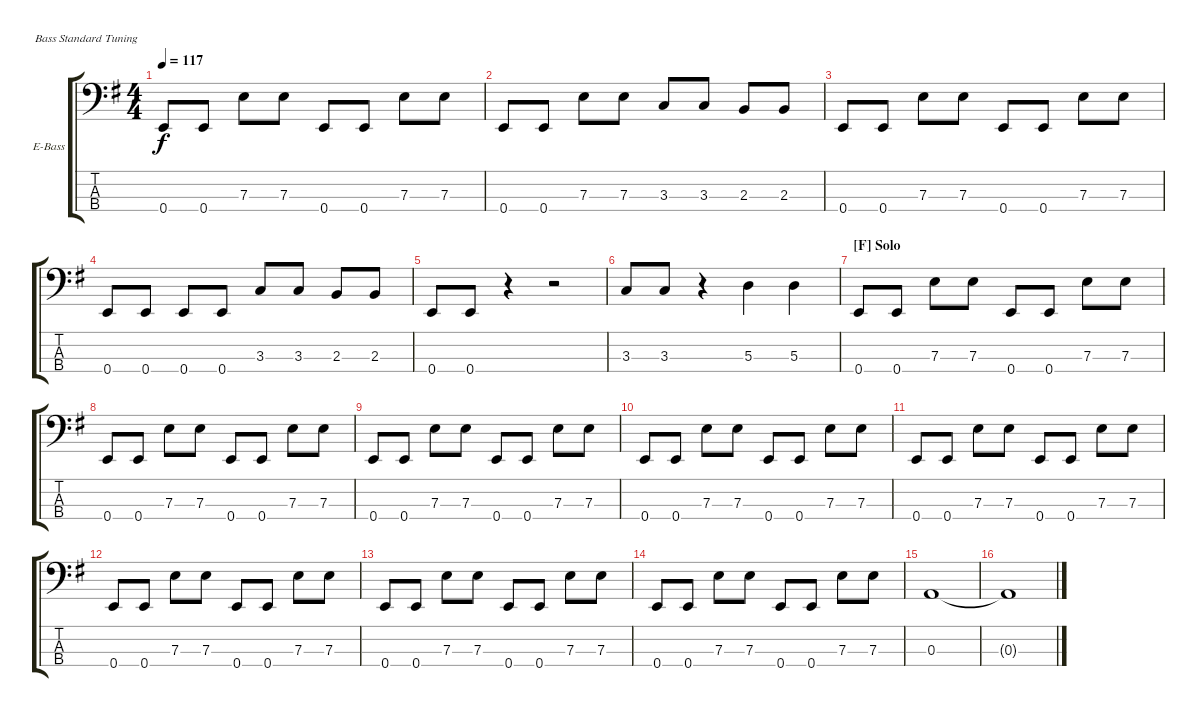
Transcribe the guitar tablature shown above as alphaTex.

\defaultSystemsLayout 4
\bracketExtendMode groupsimilarinstruments
\firstSystemTrackNameOrientation horizontal
\otherSystemsTrackNameOrientation horizontal
\track ("Bass" "E-Bass") {instrument electricbassfinger}
\staff {score tabs}
\tuning (G2 D2 A1 E1)
\ts (4 4)
\tempo 117
\clef f4
\scale
1.03909
\ks g
0.4.8{dy f} 0.4.8 7.3.8 7.3.8 0.4.8 0.4.8 7.3.8 7.3.8 |
\scale
0.960908 0.4.8 0.4.8 7.3.8 7.3.8 3.3.8 3.3.8 2.3.8 2.3.8 |
\scale
1.03909 0.4.8 0.4.8 7.3.8 7.3.8 0.4.8 0.4.8 7.3.8 7.3.8 |
\scale
0.960908 0.4.8 0.4.8 0.4.8 0.4.8 3.3.8 3.3.8 2.3.8 2.3.8 |
\scale
1.03909 0.4.8 0.4.8 r.4 r.2 |
\scale
0.960908 3.3.8 3.3.8 r.4 5.3.4 5.3.4 |
\section ("F" "Solo")
\scale
1.03909 0.4.8 0.4.8 7.3.8 7.3.8 0.4.8 0.4.8 7.3.8 7.3.8 |
\scale
0.960908 0.4.8 0.4.8 7.3.8 7.3.8 0.4.8 0.4.8 7.3.8 7.3.8 |
\scale
1.03909 0.4.8 0.4.8 7.3.8 7.3.8 0.4.8 0.4.8 7.3.8 7.3.8 |
\scale
0.960908 0.4.8 0.4.8 7.3.8 7.3.8 0.4.8 0.4.8 7.3.8 7.3.8 |
\scale
1.03909 0.4.8 0.4.8 7.3.8 7.3.8 0.4.8 0.4.8 7.3.8 7.3.8 |
\scale
0.960908 0.4.8 0.4.8 7.3.8 7.3.8 0.4.8 0.4.8 7.3.8 7.3.8 |
\scale
1.03909 0.4.8 0.4.8 7.3.8 7.3.8 0.4.8 0.4.8 7.3.8 7.3.8 |
\scale
0.960908 0.4.8 0.4.8 7.3.8 7.3.8 0.4.8 0.4.8 7.3.8 7.3.8 |
\scale
1.03909 0.3.1 |
\scale
0.960908 0.3{t}.1
